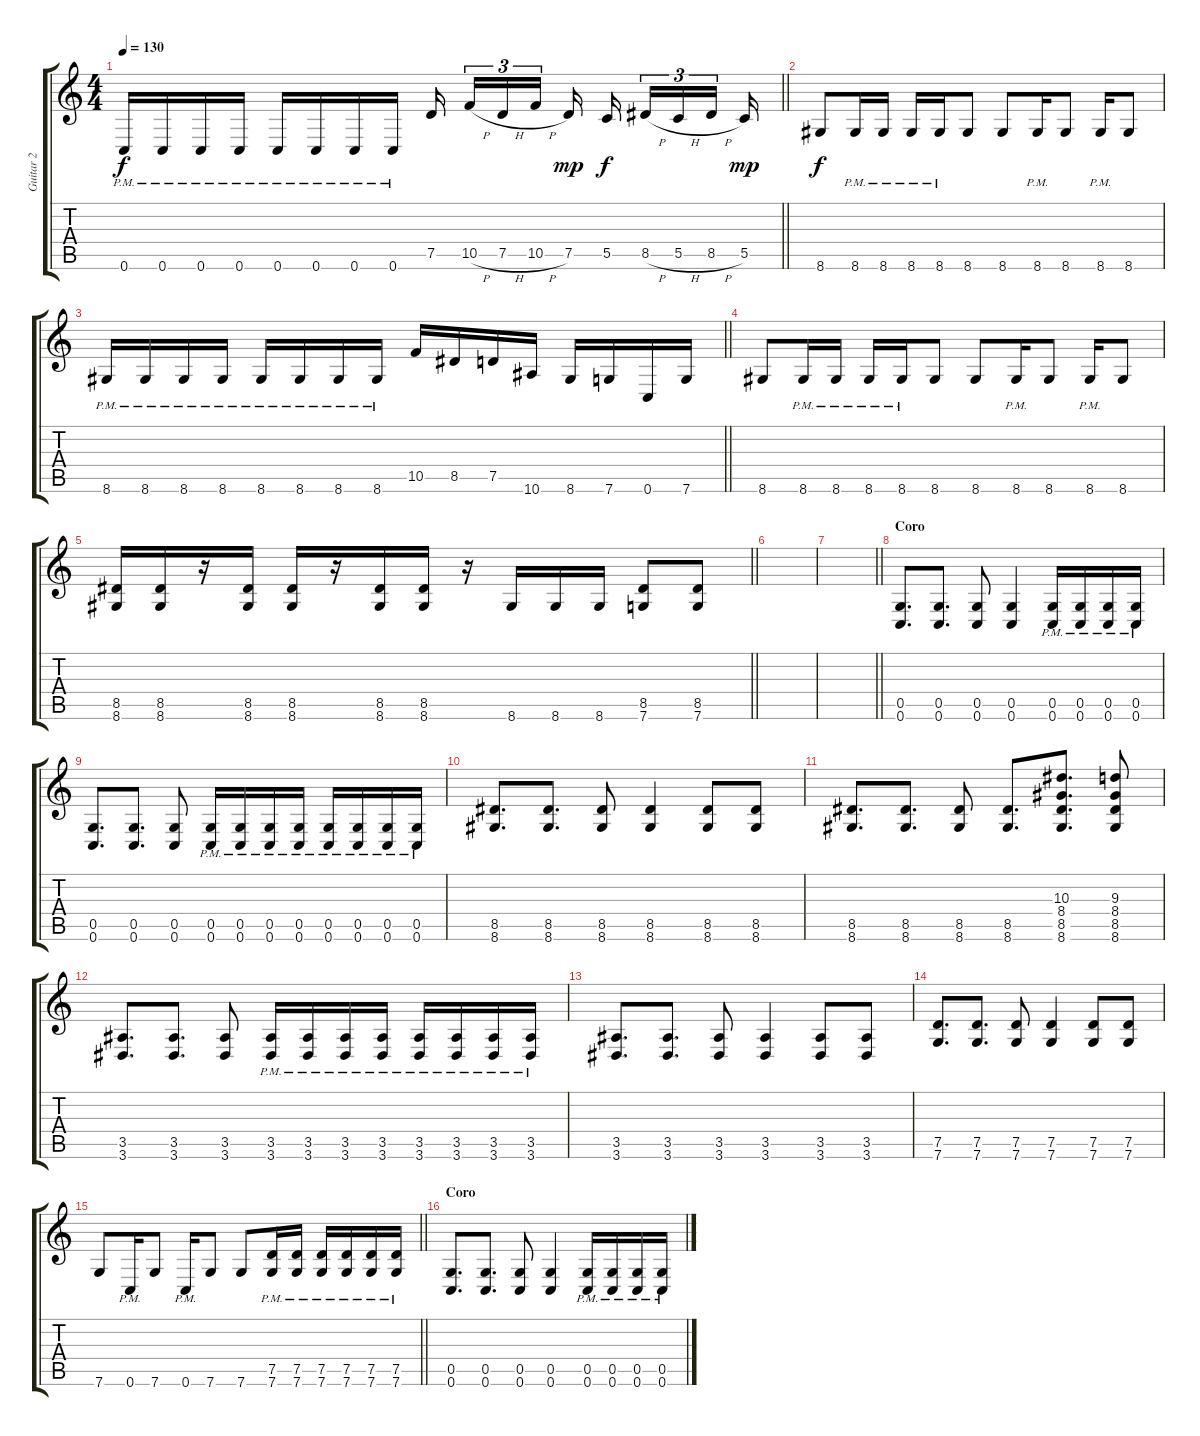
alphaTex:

\track ("Guitar 2" "Guitar 2") {instrument overdrivenguitar}
\staff {score tabs}
\tuning (D4 A3 F3 C3 G2 C2) {hide}
\ts (4 4)
\tempo 130
\clef g2
\barLineRight lightlight
\ks c
0.6{pm}.16{dy f} 0.6{pm}.16 0.6{pm}.16 0.6{pm}.16 0.6{pm}.16 0.6{pm}.16 0.6{pm}.16 0.6{pm}.16 7.5.16{beam splitsecondary} 10.5{h}.16{tu (3 2)} 7.5{h}.16{tu (3 2)} 10.5{h}.16{tu (3 2) beam splitsecondary} 7.5.16{dy mp} 5.5.16{dy f beam splitsecondary} 8.5{h}.16{tu (3 2)} 5.5{h}.16{tu (3 2)} 8.5{h}.16{tu (3 2) beam splitsecondary} 5.5.16{dy mp} |
8.6.8{dy f} 8.6{pm}.16 8.6{pm}.16 8.6{pm}.16 8.6{pm}.16 8.6.8 8.6.8 8.6{pm}.16 8.6.8 8.6{pm}.16 8.6.8 |
\barLineRight lightlight
8.6{pm}.16 8.6{pm}.16 8.6{pm}.16 8.6{pm}.16 8.6{pm}.16 8.6{pm}.16 8.6{pm}.16 8.6{pm}.16 10.5.16 8.5.16 7.5.16 10.6.16 8.6.16 7.6.16 0.6.16 7.6.16 |
8.6.8 8.6{pm}.16 8.6{pm}.16 8.6{pm}.16 8.6{pm}.16 8.6.8 8.6.8 8.6{pm}.16 8.6.8 8.6{pm}.16 8.6.8 |
\barLineRight lightlight
(8.5 8.6).16 (8.5 8.6).16 r.16 (8.5 8.6).16 (8.5 8.6).16 r.16 (8.5 8.6).16 (8.5 8.6).16 r.16 8.6.16 8.6.16 8.6.16 (8.5 7.6).8 (8.5 7.6).8 |
|
\barLineRight lightlight
|
\section ("" "Coro")
(0.5 0.6).8{d} (0.5 0.6).8{d} (0.5 0.6).8 (0.5 0.6).4 (0.5{pm} 0.6).16 (0.5{pm} 0.6).16 (0.5{pm} 0.6).16 (0.5{pm} 0.6).16 |
(0.5 0.6).8{d} (0.5 0.6).8{d} (0.5 0.6).8 (0.5{pm} 0.6).16 (0.5{pm} 0.6).16 (0.5{pm} 0.6).16 (0.5{pm} 0.6).16 (0.5{pm} 0.6).16 (0.5{pm} 0.6).16 (0.5{pm} 0.6).16 (0.5{pm} 0.6).16 |
(8.5 8.6).8{d} (8.5 8.6).8{d} (8.5 8.6).8 (8.5 8.6).4 (8.5 8.6).8 (8.5 8.6).8 |
(8.5 8.6).8{d} (8.5 8.6).8{d} (8.5 8.6).8 (8.5 8.6).8{d} (10.3 8.4 8.5 8.6).8{d} (9.3 8.4 8.5 8.6).8 |
(3.5 3.6).8{d} (3.5 3.6).8{d} (3.5 3.6).8 (3.5{pm} 3.6).16 (3.5{pm} 3.6).16 (3.5{pm} 3.6).16 (3.5{pm} 3.6).16 (3.5{pm} 3.6).16 (3.5{pm} 3.6).16 (3.5{pm} 3.6).16 (3.5{pm} 3.6).16 |
(3.5 3.6).8{d} (3.5 3.6).8{d} (3.5 3.6).8 (3.5 3.6).4 (3.5 3.6).8 (3.5 3.6).8 |
(7.5 7.6).8{d} (7.5 7.6).8{d} (7.5 7.6).8 (7.5 7.6).4 (7.5 7.6).8 (7.5 7.6).8 |
\barLineRight lightlight
7.6.8 0.6{pm}.16 7.6.8 0.6{pm}.16 7.6.8 7.6.8 (7.5{pm} 7.6).16 (7.5{pm} 7.6).16 (7.5{pm} 7.6).16 (7.5{pm} 7.6).16 (7.5{pm} 7.6).16 (7.5{pm} 7.6).16 |
\section ("" "Coro")
(0.5 0.6).8{d} (0.5 0.6).8{d} (0.5 0.6).8 (0.5 0.6).4 (0.5{pm} 0.6).16 (0.5{pm} 0.6).16 (0.5{pm} 0.6).16 (0.5{pm} 0.6).16
